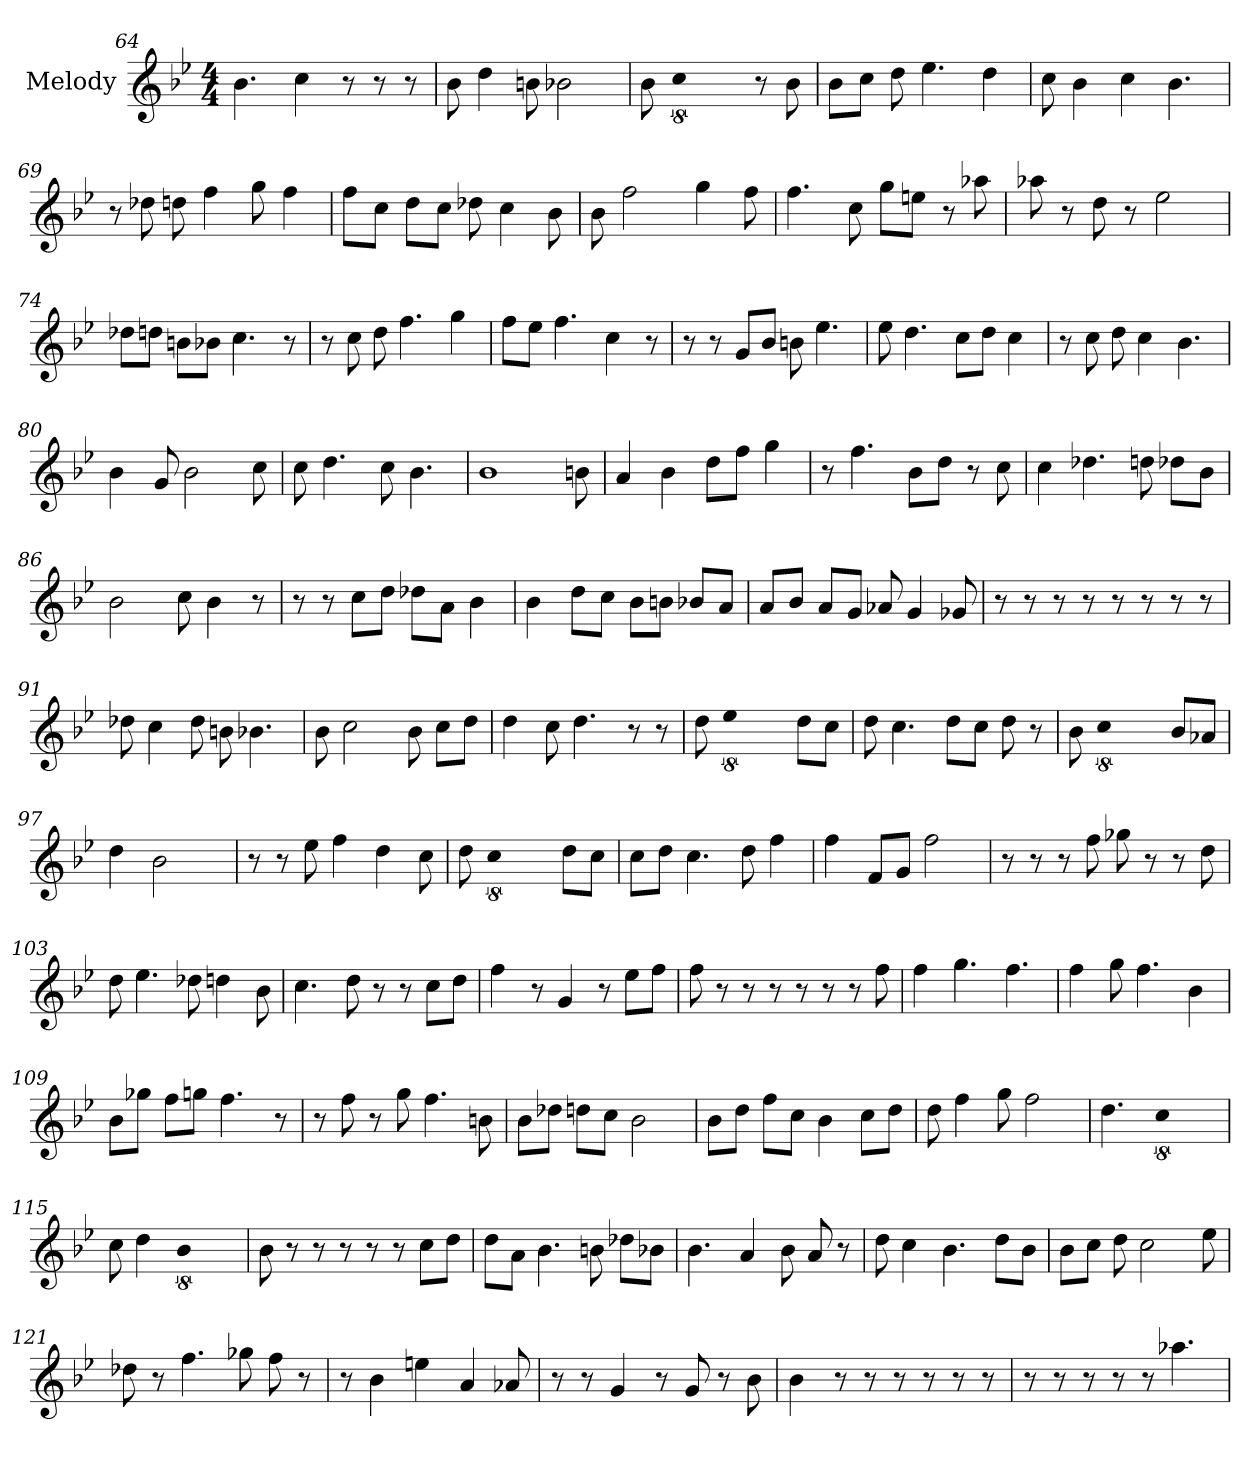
**kern
*part1
*staff1
*I"Melody
*clefG2
*k[b-e-]
*B-:
*M4/4
=64
4.b-
4cc
8r
8r
8r
=65
8b-
4dd
8b
2b-
=66
8b-
!LO:N:vis=2
8%5cc
8r
8b-
=67
8b-\L
8cc\J
8dd
4.ee-
4dd
=68
8cc
4b-
4cc
4.b-
=69
8r
8dd-
8dd
4ff
8gg
4ff
=70
8ff\L
8cc\J
8dd\L
8cc\J
8dd-
4cc
8b-
=71
8b-
2ff
4gg
8ff
=72
4.ff
8cc
8gg\L
8ee\J
8r
8aa-
=73
8aa-
8r
8dd
8r
2ee-
=74
8dd-\L
8dd\J
8b\L
8b-\J
4.cc
8r
=75
8r
8cc
8dd
4.ff
4gg
=76
8ff\L
8ee-\J
4.ff
4cc
8r
=77
8r
8r
8g/L
8b-/J
8b
4.ee-
=78
8ee-
4.dd
8cc\L
8dd\J
4cc
=79
8r
8cc
8dd
4cc
4.b-
=80
4b-
8g
2b-
8cc
=81
8cc
4.dd
8cc
4.b-
=82
!LO:N:vis=1
2..b-
8b
=83
4a
4b-
8dd\L
8ff\J
4gg
=84
8r
4.ff
8b-\L
8dd\J
8r
8cc
=85
4cc
4.dd-
8dd
8dd-\L
8b-\J
=86
2b-
8cc
4b-
8r
=87
8r
8r
8cc\L
8dd\J
8dd-\L
8a\J
4b-
=88
4b-
8dd\L
8cc\J
8b-\L
8b\J
8b-/L
8a/J
=89
8a/L
8b-/J
8a/L
8g/J
8a-
4g
8g-
=90
8r
8r
8r
8r
8r
8r
8r
8r
=91
8dd-
4cc
8dd-
8b
4.b-
=92
8b-
2cc
8b-
8cc\L
8dd\J
=93
4dd
8cc
4.dd
8r
8r
=94
8dd
!LO:N:vis=2
8%5ee-
8dd\L
8cc\J
=95
8dd
4.cc
8dd\L
8cc\J
8dd
8r
=96
8b-
!LO:N:vis=2
8%5cc
8b-/L
8a-/J
=97
4dd
!LO:N:vis=2
2.b-
=98
8r
8r
8ee-
4ff
4dd
8cc
=99
8dd
!LO:N:vis=2
8%5cc
8dd\L
8cc\J
=100
8cc\L
8dd\J
4.cc
8dd
4ff
=101
4ff
8f/L
8g/J
2ff
=102
8r
8r
8r
8ff
8gg-
8r
8r
8dd
=103
8dd
4.ee-
8dd-
4dd
8b-
=104
4.cc
8dd
8r
8r
8cc\L
8dd\J
=105
4ff
8r
4g
8r
8ee-\L
8ff\J
=106
8ff
8r
8r
8r
8r
8r
8r
8ff
=107
4ff
4.gg
4.ff
=108
4ff
8gg
4.ff
4b-
=109
8b-\L
8gg-\J
8ff\L
8gg\J
4.ff
8r
=110
8r
8ff
8r
8gg
4.ff
8b
=111
8b-\L
8dd-\J
8dd\L
8cc\J
2b-
=112
8b-\L
8dd\J
8ff\L
8cc\J
4b-
8cc\L
8dd\J
=113
8dd
4ff
8gg
2ff
=114
4.dd
!LO:N:vis=2
8%5cc
=115
8cc
4dd
!LO:N:vis=2
8%5b-
=116
8b-
8r
8r
8r
8r
8r
8cc\L
8dd\J
=117
8dd\L
8a\J
4.b-
8b
8dd-\L
8b-\J
=118
4.b-
4a
8b-
8a
8r
=119
8dd
4cc
4.b-
8dd\L
8b-\J
=120
8b-\L
8cc\J
8dd
2cc
8ee-
=121
8dd-
8r
4.ff
8gg-
8ff
8r
=122
8r
4b-
4ee
4a
8a-
=123
8r
8r
4g
8r
8g
8r
8b-
=124
4b-
8r
8r
8r
8r
8r
8r
=125
8r
8r
8r
8r
8r
4.aa-
=
*-
